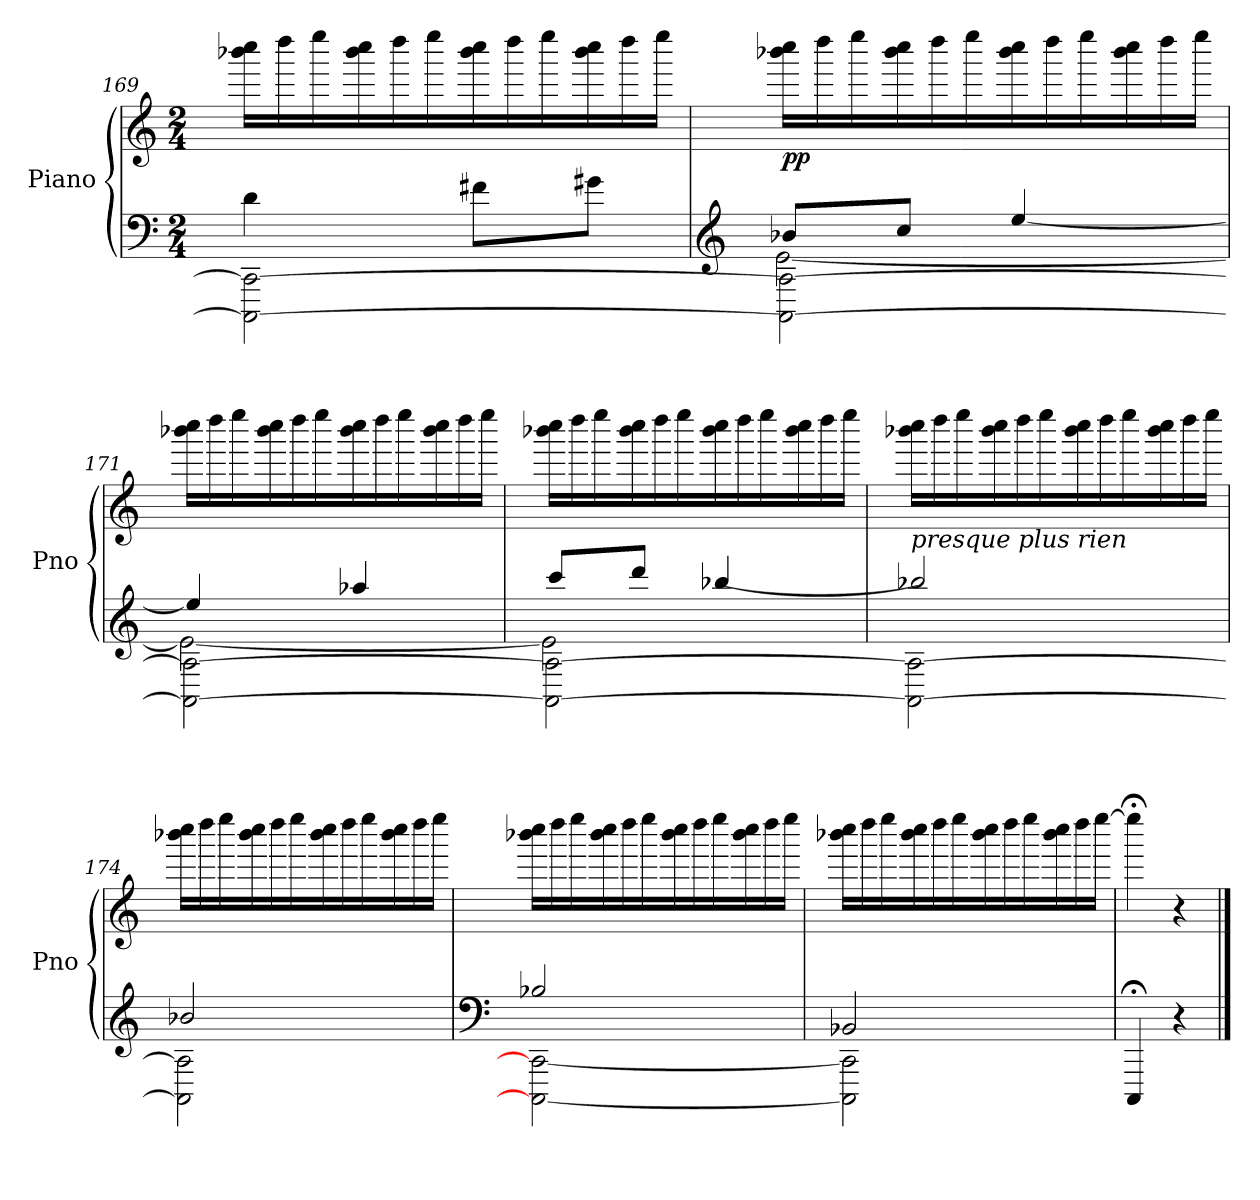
**kern	**kern	**dynam
*part1	*part1	*part1
*staff2	*staff1	*staff1/2
*I"Piano	*	*
*I'Pno	*	*
*clefF4	*clefG2	*
*k[]	*k[]	*
*M2/4	*M2/4	*
=169	=169	=169
*^	*	*
*	*	*Xtuplet	*
2CCC\_ 2CC\_	4d\	24bbb-X\ 24cccc\LL	.
.	.	24dddd\	.
.	.	24eeee\	.
.	.	24bbb-\ 24cccc\	.
.	.	24dddd\	.
.	.	24eeee\	.
.	8f#X\L	24bbb-\ 24cccc\	.
.	.	24dddd\	.
.	.	24eeee\	.
.	8g#X\J	24bbb-\ 24cccc\	.
.	.	24dddd\	.
.	.	24eeee\JJ	.
*v	*v	*	*
!!LO:LB:g=z
=170	=170	=170
*clefG2	*	*
*^	*	*
*	*^	*	*
*	*	*^	*	*
!	!	!	!	!	!LO:DY:b
2CCC/yy_ 2CC/yy_	8b-X/L	[2AA\ [2A\	[2e\	24bbb-X\ 24cccc\LL	pp
.	.	.	.	24dddd\	.
.	.	.	.	24eeee\	.
.	8cc/J	.	.	24bbb-\ 24cccc\	.
.	.	.	.	24dddd\	.
.	.	.	.	24eeee\	.
.	[4ee/	.	.	24bbb-\ 24cccc\	.
.	.	.	.	24dddd\	.
.	.	.	.	24eeee\	.
.	.	.	.	24bbb-\ 24cccc\	.
.	.	.	.	24dddd\	.
.	.	.	.	24eeee\JJ	.
=171	=171	=171	=171	=171	=171
2CCC/yy_ 2CC/yy_	4ee/]	2AA\_ 2A\_	2e\_	24bbb-X\ 24cccc\LL	.
.	.	.	.	24dddd\	.
.	.	.	.	24eeee\	.
.	.	.	.	24bbb-\ 24cccc\	.
.	.	.	.	24dddd\	.
.	.	.	.	24eeee\	.
.	4aa-X/	.	.	24bbb-\ 24cccc\	.
.	.	.	.	24dddd\	.
.	.	.	.	24eeee\	.
.	.	.	.	24bbb-\ 24cccc\	.
.	.	.	.	24dddd\	.
.	.	.	.	24eeee\JJ	.
=172	=172	=172	=172	=172	=172
2CCC/yy_ 2CC/yy_	8ccc/L	2AA\_ 2A\_	2e\]	24bbb-X\ 24cccc\LL	.
.	.	.	.	24dddd\	.
.	.	.	.	24eeee\	.
.	8ddd/J	.	.	24bbb-\ 24cccc\	.
.	.	.	.	24dddd\	.
.	.	.	.	24eeee\	.
.	[4bb-X/	.	.	24bbb-\ 24cccc\	.
.	.	.	.	24dddd\	.
.	.	.	.	24eeee\	.
.	.	.	.	24bbb-\ 24cccc\	.
.	.	.	.	24dddd\	.
.	.	.	.	24eeee\JJ	.
*	*	*v	*v	*	*
=173	=173	=173	=173	=173
!LO:TX:a:i:t=presque plus rien	!	!	!	!
2CCC/yy_ 2CC/yy_	2bb-X/]	2AA\_ 2A\_	24bbb-X\ 24cccc\LL	.
.	.	.	24dddd\	.
.	.	.	24eeee\	.
.	.	.	24bbb-\ 24cccc\	.
.	.	.	24dddd\	.
.	.	.	24eeee\	.
.	.	.	24bbb-\ 24cccc\	.
.	.	.	24dddd\	.
.	.	.	24eeee\	.
.	.	.	24bbb-\ 24cccc\	.
.	.	.	24dddd\	.
.	.	.	24eeee\JJ	.
!!LO:LB:g=z
=174	=174	=174	=174	=174
2CCC/yy_ 2CC/yy_	2b-X/	2AA\] 2A\]	24bbb-X\ 24cccc\LL	.
.	.	.	24dddd\	.
.	.	.	24eeee\	.
.	.	.	24bbb-\ 24cccc\	.
.	.	.	24dddd\	.
.	.	.	24eeee\	.
.	.	.	24bbb-\ 24cccc\	.
.	.	.	24dddd\	.
.	.	.	24eeee\	.
.	.	.	24bbb-\ 24cccc\	.
.	.	.	24dddd\	.
.	.	.	24eeee\JJ	.
*v	*v	*v	*	*
=175	=175	=175
*clefF4	*	*
*^	*	*
2B-X/	2CCC\_ 2CC\_	24bbb-X\ 24cccc\LL	.
.	.	24dddd\	.
.	.	24eeee\	.
.	.	24bbb-\ 24cccc\	.
.	.	24dddd\	.
.	.	24eeee\	.
.	.	24bbb-\ 24cccc\	.
.	.	24dddd\	.
.	.	24eeee\	.
.	.	24bbb-\ 24cccc\	.
.	.	24dddd\	.
.	.	24eeee\JJ	.
=176	=176	=176	=176
2BB-X/	2CCC\] 2CC\]	24bbb-X\ 24cccc\LL	.
.	.	24dddd\	.
.	.	24eeee\	.
.	.	24bbb-\ 24cccc\	.
.	.	24dddd\	.
.	.	24eeee\	.
.	.	24bbb-\ 24cccc\	.
.	.	24dddd\	.
.	.	24eeee\	.
.	.	24bbb-\ 24cccc\	.
.	.	24dddd\	.
.	.	[24eeee\JJ	.
*v	*v	*	*
=177	=177	=177
4CCC;</	4eeee;<\]	.
4r	4r	.
==	==	==
*-	*-	*-
